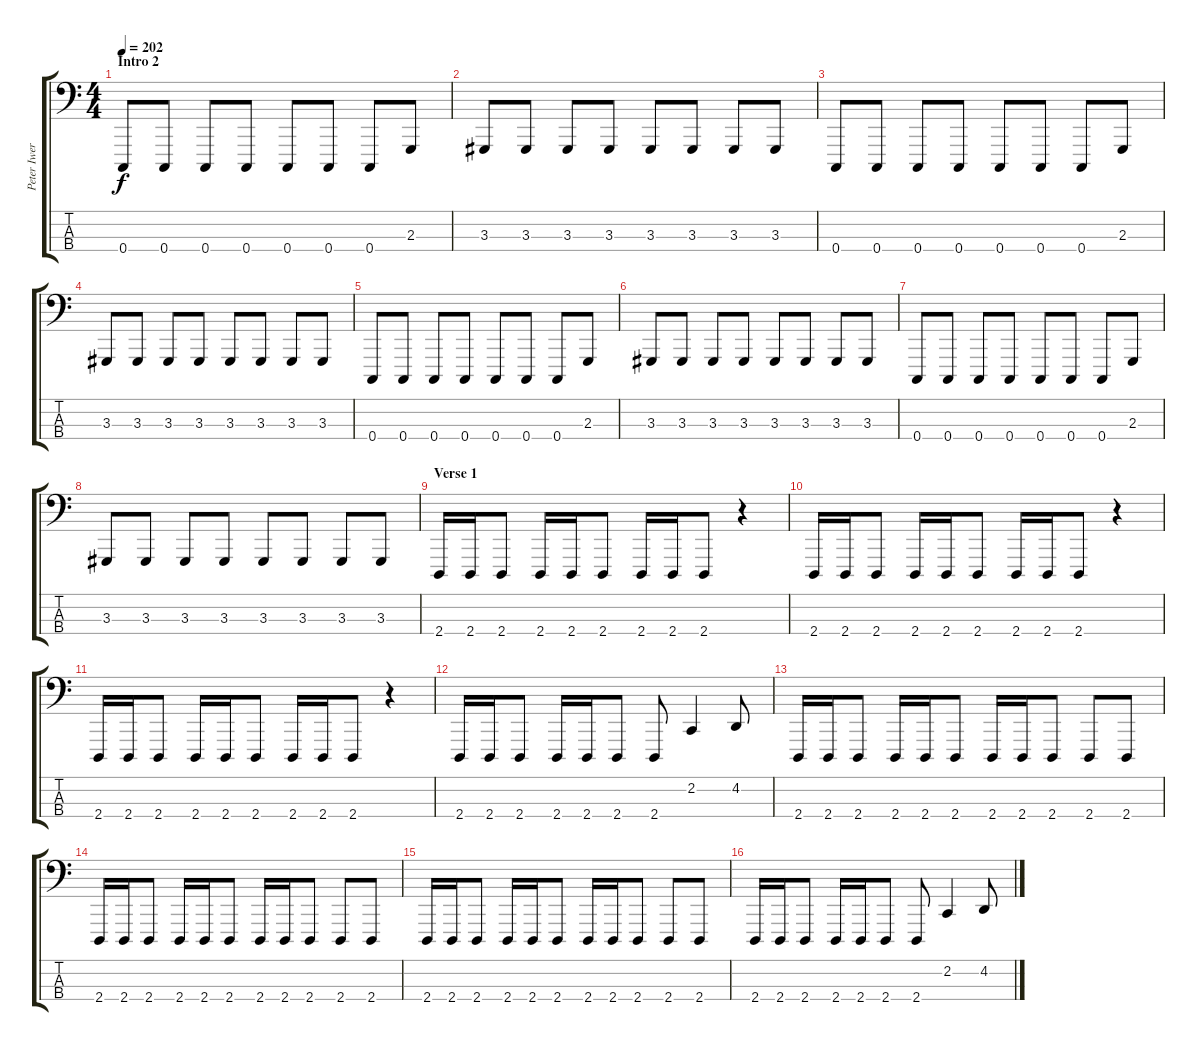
\track ("Peter Iwers" "Peter Iwer") {instrument lead8bassandlead}
\staff {score tabs}
\tuning (Eb2 Bb1 F1 C1) {hide}
\ts (4 4)
\section ("" "Intro 2")
\tempo 202
\clef f4
\ks c
0.4.8{dy f} 0.4.8 0.4.8 0.4.8 0.4.8 0.4.8 0.4.8 2.3.8 |
3.3.8 3.3.8 3.3.8 3.3.8 3.3.8 3.3.8 3.3.8 3.3.8 |
0.4.8 0.4.8 0.4.8 0.4.8 0.4.8 0.4.8 0.4.8 2.3.8 |
3.3.8 3.3.8 3.3.8 3.3.8 3.3.8 3.3.8 3.3.8 3.3.8 |
0.4.8 0.4.8 0.4.8 0.4.8 0.4.8 0.4.8 0.4.8 2.3.8 |
3.3.8 3.3.8 3.3.8 3.3.8 3.3.8 3.3.8 3.3.8 3.3.8 |
0.4.8 0.4.8 0.4.8 0.4.8 0.4.8 0.4.8 0.4.8 2.3.8 |
3.3.8 3.3.8 3.3.8 3.3.8 3.3.8 3.3.8 3.3.8 3.3.8 |
\section ("" "Verse 1")
2.4.16 2.4.16 2.4.8 2.4.16 2.4.16 2.4.8 2.4.16 2.4.16 2.4.8 r.4 |
2.4.16 2.4.16 2.4.8 2.4.16 2.4.16 2.4.8 2.4.16 2.4.16 2.4.8 r.4 |
2.4.16 2.4.16 2.4.8 2.4.16 2.4.16 2.4.8 2.4.16 2.4.16 2.4.8 r.4 |
2.4.16 2.4.16 2.4.8 2.4.16 2.4.16 2.4.8 2.4.8 2.2.4 4.2.8 |
2.4.16 2.4.16 2.4.8 2.4.16 2.4.16 2.4.8 2.4.16 2.4.16 2.4.8 2.4.8 2.4.8 |
2.4.16 2.4.16 2.4.8 2.4.16 2.4.16 2.4.8 2.4.16 2.4.16 2.4.8 2.4.8 2.4.8 |
2.4.16 2.4.16 2.4.8 2.4.16 2.4.16 2.4.8 2.4.16 2.4.16 2.4.8 2.4.8 2.4.8 |
2.4.16 2.4.16 2.4.8 2.4.16 2.4.16 2.4.8 2.4.8 2.2.4 4.2.8
